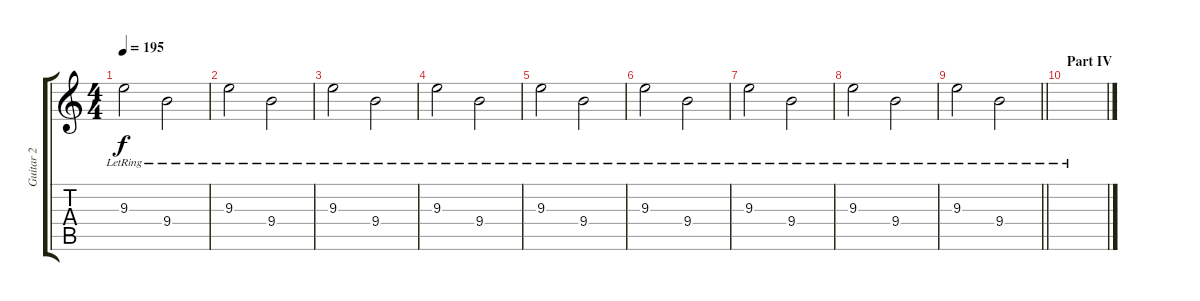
\track ("Guitar 2 " "Guitar 2 ") {instrument electricguitarclean}
\staff {score tabs}
\tuning (E4 B3 G3 D3 A2 E2) {hide}
\ts (4 4)
\tempo 195
\clef g2
\ks c
9.3{lr}.2{dy f} 9.4{lr}.2 |
9.3{lr}.2 9.4{lr}.2 |
9.3{lr}.2 9.4{lr}.2 |
9.3{lr}.2 9.4{lr}.2 |
9.3{lr}.2 9.4{lr}.2 |
9.3{lr}.2 9.4{lr}.2 |
9.3{lr}.2 9.4{lr}.2 |
9.3{lr}.2 9.4{lr}.2 |
\barLineRight lightlight
9.3{lr}.2 9.4{lr}.2 |
\section ("" "Part IV")
